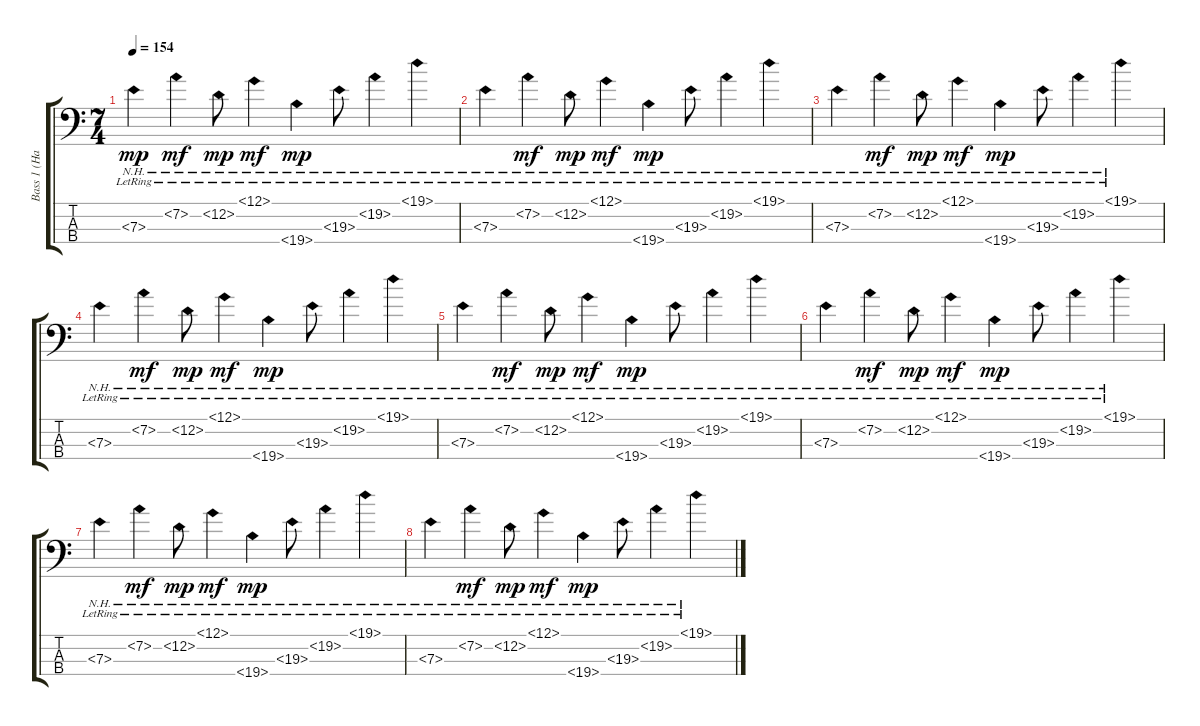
\track ("Bass 1 (Harmonics)" "Bass 1 (Ha") {instrument electricbassfinger}
\staff {score tabs}
\tuning (G2 D2 A1 E1) {hide}
\ts (7 4)
\tempo 154
\clef f4
\ks c
7.3{nh lr}.4{dy mp} 7.2{nh lr}.4{dy mf} 12.2{nh lr}.8{dy mp} 12.1{nh lr}.4{dy mf} 19.4{nh lr}.4{dy mp} 19.3{nh lr}.8 19.2{nh lr}.4 19.1{nh lr}.4 |
7.3{nh lr}.4 7.2{nh lr}.4{dy mf} 12.2{nh lr}.8{dy mp} 12.1{nh lr}.4{dy mf} 19.4{nh lr}.4{dy mp} 19.3{nh lr}.8 19.2{nh lr}.4 19.1{nh lr}.4 |
7.3{nh lr}.4 7.2{nh lr}.4{dy mf} 12.2{nh lr}.8{dy mp} 12.1{nh lr}.4{dy mf} 19.4{nh lr}.4{dy mp} 19.3{nh lr}.8 19.2{nh lr}.4 19.1{nh lr}.4 |
7.3{nh lr}.4 7.2{nh lr}.4{dy mf} 12.2{nh lr}.8{dy mp} 12.1{nh lr}.4{dy mf} 19.4{nh lr}.4{dy mp} 19.3{nh lr}.8 19.2{nh lr}.4 19.1{nh lr}.4 |
7.3{nh lr}.4 7.2{nh lr}.4{dy mf} 12.2{nh lr}.8{dy mp} 12.1{nh lr}.4{dy mf} 19.4{nh lr}.4{dy mp} 19.3{nh lr}.8 19.2{nh lr}.4 19.1{nh lr}.4 |
7.3{nh lr}.4 7.2{nh lr}.4{dy mf} 12.2{nh lr}.8{dy mp} 12.1{nh lr}.4{dy mf} 19.4{nh lr}.4{dy mp} 19.3{nh lr}.8 19.2{nh lr}.4 19.1{nh lr}.4 |
7.3{nh lr}.4 7.2{nh lr}.4{dy mf} 12.2{nh lr}.8{dy mp} 12.1{nh lr}.4{dy mf} 19.4{nh lr}.4{dy mp} 19.3{nh lr}.8 19.2{nh lr}.4 19.1{nh lr}.4 |
7.3{nh lr}.4 7.2{nh lr}.4{dy mf} 12.2{nh lr}.8{dy mp} 12.1{nh lr}.4{dy mf} 19.4{nh lr}.4{dy mp} 19.3{nh lr}.8 19.2{nh lr}.4 19.1{nh lr}.4
